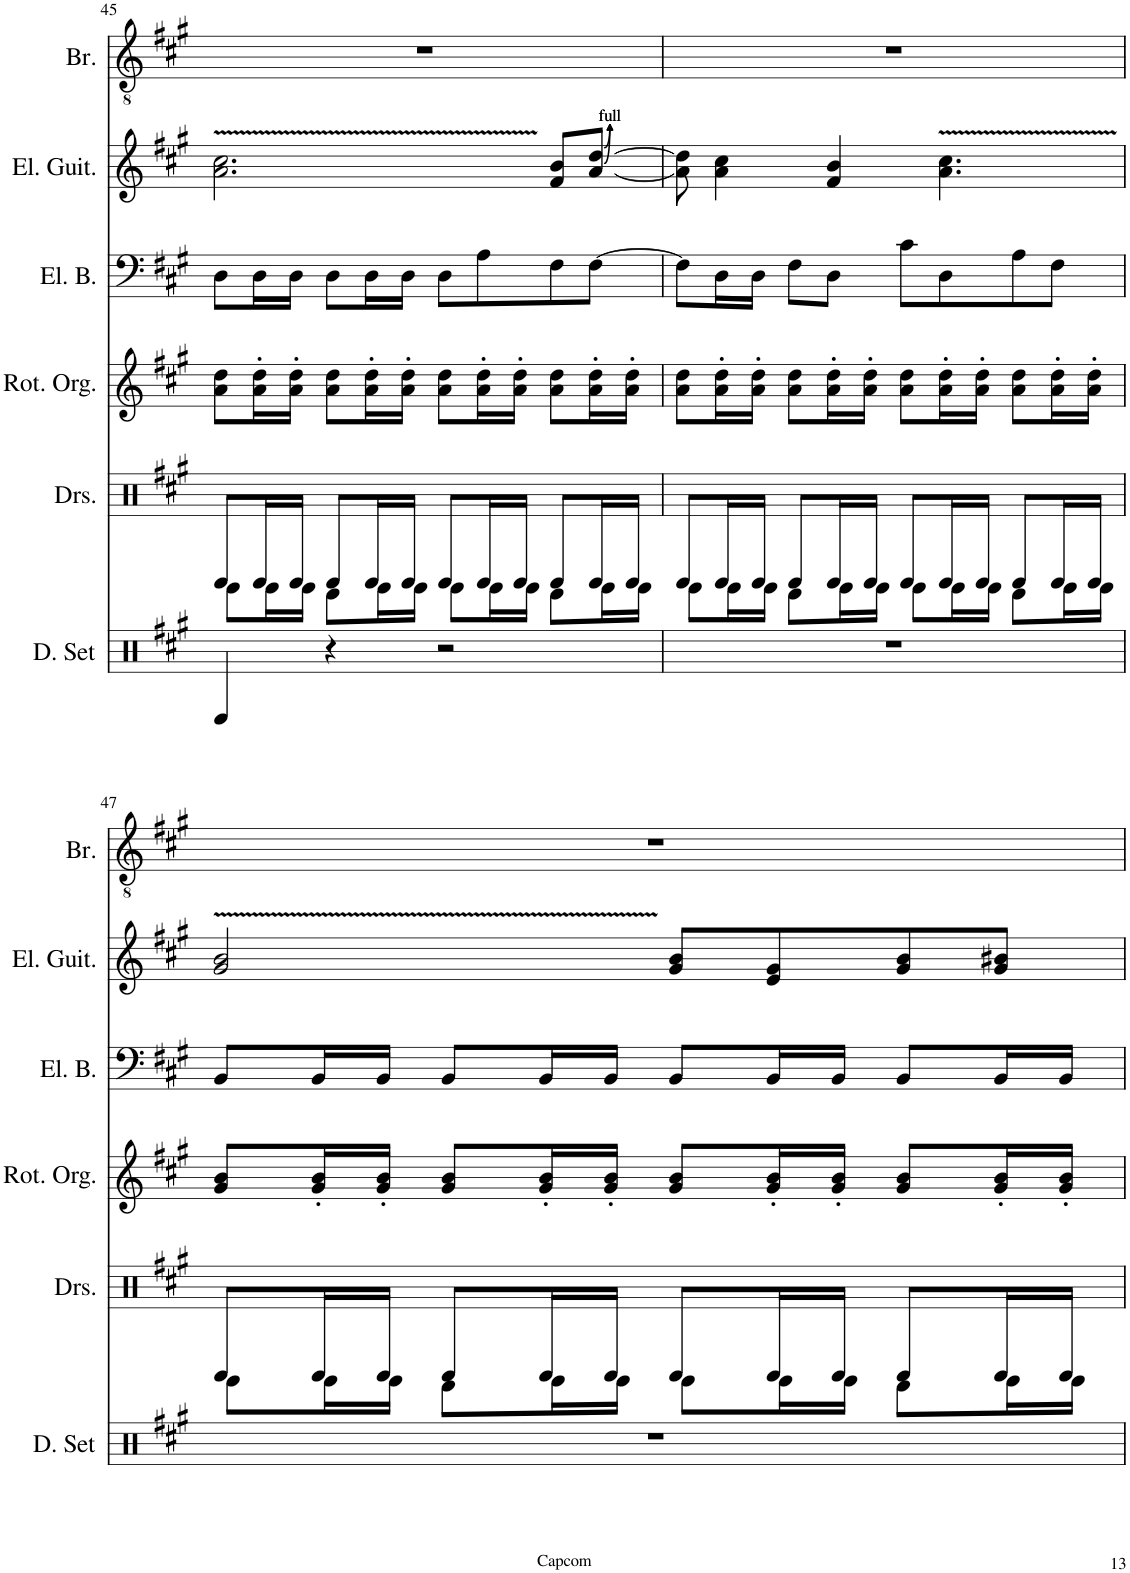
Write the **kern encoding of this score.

**kern	**kern	**kern	**kern	**kern	**kern
*part6	*part5	*part4	*part3	*part2	*part1
*staff6	*staff5	*staff4	*staff3	*staff2	*staff1
*I"ドラムセット	*I"ドラムセット	*I"ロータリーオルガン	*I"エレキベース	*I"エレキギター	*I"金管楽器
!!LO:PB:g=z
*clefX	*clefX	*clefG2	*clefF4	*clefG2	*clefGv2
*	*	*	*Trd7c12	*	*
*k[f#c#g#]	*k[f#c#g#]	*k[f#c#g#]	*k[f#c#g#]	*k[f#c#g#]	*k[f#c#g#]
*M4/4	*M4/4	*M4/4	*M4/4	*M4/4	*M4/4
=45	=45	=45	=45	=45	=45
*	*^	*	*	*	*
4Cn/	8FFn/L	8EE\L	8a\ 8dd\L	8D\L	2.a\ 2.cc#\	1r
.	16FF/L	16EE\L	16a\' 16dd\'L	16D\L	.	.
.	16FF/JJ	16EE\JJ	16a\' 16dd\'JJ	16D\JJ	.	.
4r	8FF/L	8DD\L	8a\ 8dd\L	8D\L	.	.
.	16FF/L	16EE\L	16a\' 16dd\'L	16D\L	.	.
.	16FF/JJ	16EE\JJ	16a\' 16dd\'JJ	16D\JJ	.	.
2r	8FF/L	8EE\L	8a\ 8dd\L	8D\L	.	.
.	16FF/L	16EE\L	16a\' 16dd\'L	8A\	.	.
.	16FF/JJ	16EE\JJ	16a\' 16dd\'JJ	.	.	.
.	8FF/L	8DD\L	8a\ 8dd\L	8F#\	8f#/ 8b/L	.
.	16FF/L	16EE\L	16a\' 16dd\'L	[8F#\J	[8a/ [8dd/J	.
.	16FF/JJ	16EE\JJ	16a\' 16dd\'JJ	.	.	.
=46	=46	=46	=46	=46	=46	=46
1r	8FFn/L	8EE\L	8a\ 8dd\L	8F#\L]	8a\] 8dd\]	1r
.	16FF/L	16EE\L	16a\' 16dd\'L	16D\L	4a\ 4cc#\	.
.	16FF/JJ	16EE\JJ	16a\' 16dd\'JJ	16D\JJ	.	.
.	8FF/L	8DD\L	8a\ 8dd\L	8F#\L	.	.
.	16FF/L	16EE\L	16a\' 16dd\'L	8D\J	4f#/ 4b/	.
.	16FF/JJ	16EE\JJ	16a\' 16dd\'JJ	.	.	.
.	8FF/L	8EE\L	8a\ 8dd\L	8c#\L	.	.
.	16FF/L	16EE\L	16a\' 16dd\'L	8D\	4.a\ 4.cc#\	.
.	16FF/JJ	16EE\JJ	16a\' 16dd\'JJ	.	.	.
.	8FF/L	8DD\L	8a\ 8dd\L	8A\	.	.
.	16FF/L	16EE\L	16a\' 16dd\'L	8F#\J	.	.
.	16FF/JJ	16EE\JJ	16a\' 16dd\'JJ	.	.	.
!!LO:LB:g=z
=47	=47	=47	=47	=47	=47	=47
1r	8FFn/L	8EE\L	8g#/ 8b/L	8BB/L	2g#/ 2b/	1r
.	16FF/L	16EE\L	16g#/' 16b/'L	16BB/L	.	.
.	16FF/JJ	16EE\JJ	16g#/' 16b/'JJ	16BB/JJ	.	.
.	8FF/L	8DD\L	8g#/ 8b/L	8BB/L	.	.
.	16FF/L	16EE\L	16g#/' 16b/'L	16BB/L	.	.
.	16FF/JJ	16EE\JJ	16g#/' 16b/'JJ	16BB/JJ	.	.
.	8FF/L	8EE\L	8g#/ 8b/L	8BB/L	8g#/ 8b/L	.
.	16FF/L	16EE\L	16g#/' 16b/'L	16BB/L	8e/ 8g#/	.
.	16FF/JJ	16EE\JJ	16g#/' 16b/'JJ	16BB/JJ	.	.
.	8FF/L	8DD\L	8g#/ 8b/L	8BB/L	8g#/ 8b/	.
.	16FF/L	16EE\L	16g#/' 16b/'L	16BB/L	8g#/ 8b#X/J	.
.	16FF/JJ	16EE\JJ	16g#/' 16b/'JJ	16BB/JJ	.	.
*	*v	*v	*	*	*	*
=	=	=	=	=	=
*-	*-	*-	*-	*-	*-
